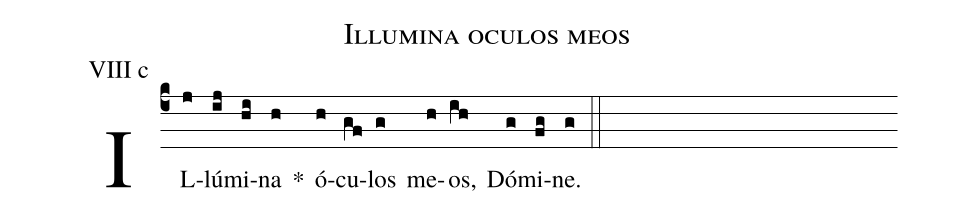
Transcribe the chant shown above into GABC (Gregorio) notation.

name: Illumina oculos meos;
office-part: vesperae II, 1. ant.;
mode: 8;
annotation: VIII c;
%%
(c4)
IL(j)lú(ij)mi(hi)na(h) *()
ó(h)cu(gf)los(g) me(h)os,(ih) Dó(g)mi(fg)ne.(g) (::)
